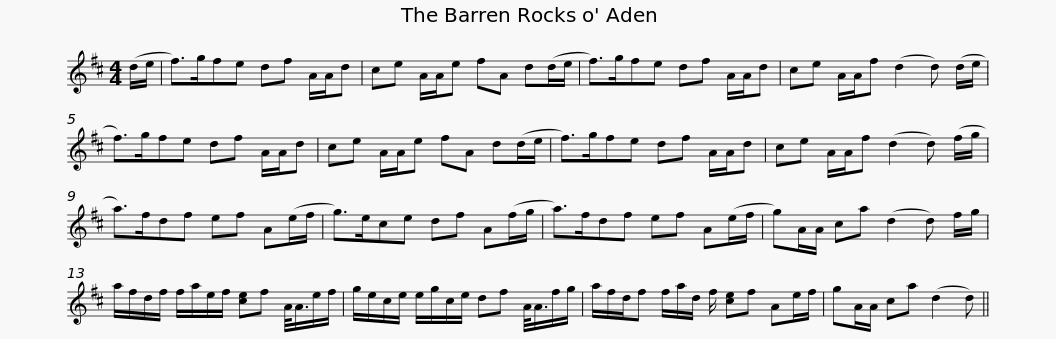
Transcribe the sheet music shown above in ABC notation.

X:1
L:1/8
M:4/4
I:linebreak $
K:D
V:1 treble
V:1
 (d/e/ | f>)gfe df A/A/d | ce A/A/e fA d(d/e/ | f>)gfe df A/A/d | ce A/A/f (d2 d) (d/e/ |$ %5
 f>)gfe df A/A/d | ce A/A/e fA d(d/e/ | f>)gfe df A/A/d | ce A/A/f (d2 d) (f/g/ |$ a>)fdf ef A(e/f/ | %10
 g>)ece df A(f/g/ | a>)fdf ef A(e/f/ | g)A/A/ ca (d2 d) f/g/ |$ a/f/d/f/ f/a/e/f/ [ce]f A/<A/e/f/ | g/e/c/e/ e/g/c/e/ df A/<A/f/g/ | %15
 a/f/d/f f/a/d/ f/ [ce]f Ae/f/ |$ gA/A/ ca (d2 d) || %17
